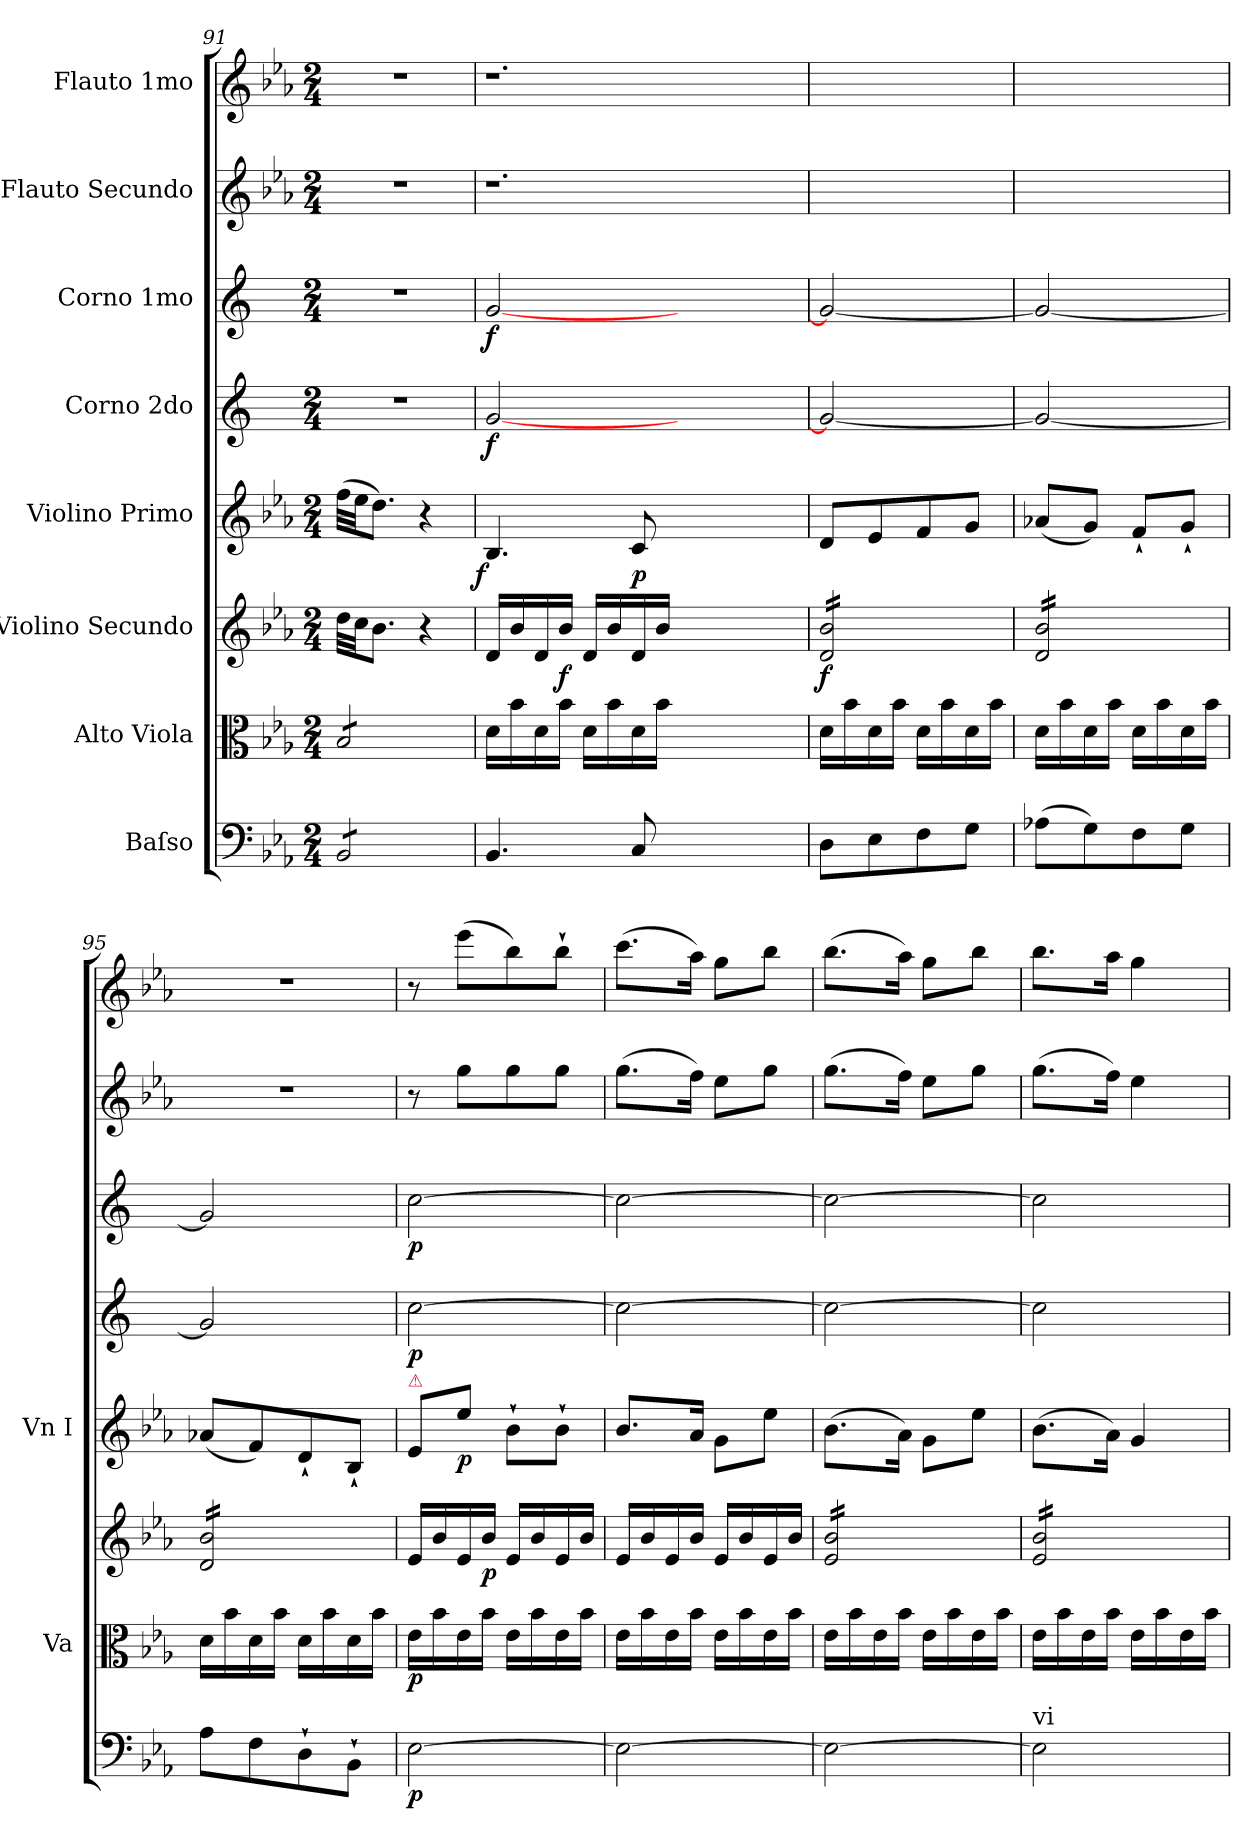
**kern	**dynam	**kern	**dynam	**kern	**dynam	**kern	**dynam	**kern	**dynam	**kern	**dynam	**kern	**kern
*part8	*part8	*part7	*part7	*part6	*part6	*part5	*part5	*part4	*part4	*part3	*part3	*part2	*part1
*staff8	*staff8	*staff7	*staff7	*staff6	*staff6	*staff5	*staff5	*staff4	*staff4	*staff3	*staff3	*staff2	*staff1
*I"Baſso	*	*I"Alto Viola	*	*I"Violino Secundo	*	*I"Violino Primo	*	*I"Corno 2do	*	*I"Corno 1mo	*	*I"Flauto Secundo	*I"Flauto 1mo
*	*	*I'Va	*	*	*	*I'Vn I	*	*	*	*	*	*	*
*clefF4	*	*clefC3	*	*clefG2	*	*clefG2	*	*clefG2	*	*clefG2	*	*clefG2	*clefG2
*	*	*	*	*	*	*	*	*ITrd5c9	*	*ITrd5c9	*	*	*
*k[b-e-a-]	*	*k[b-e-a-]	*	*k[b-e-a-]	*	*k[b-e-a-]	*	*k[b-e-a-]	*	*k[b-e-a-]	*	*k[b-e-a-]	*k[b-e-a-]
*M2/4	*	*M2/4	*	*M2/4	*	*M2/4	*	*M2/4	*	*M2/4	*	*M2/4	*M2/4
=91	=91	=91	=91	=91	=91	=91	=91	=91	=91	=91	=91	=91	=91
*tremolo	*	*	*	*	*	*	*	*	*	*	*	*	*
*	*	*tremolo	*	*	*	*	*	*	*	*	*	*	*
8BB-/L	.	8B-/L	.	32dd\LLL	.	(32ff\LLL	.	2r	.	2r	.	2r	2r
.	.	.	.	32cc\JJ	.	32ee-\JJ	.	.	.	.	.	.	.
.	.	.	.	8.b-\J	.	8.dd\J)	.	.	.	.	.	.	.
8BB-/	.	8B-/	.	.	.	.	.	.	.	.	.	.	.
8BB-/	.	8B-/	.	4r	.	4r	.	.	.	.	.	.	.
8BB-/J	.	8B-/J	.	.	.	.	.	.	.	.	.	.	.
*	*	*Xtremolo	*	*	*	*	*	*	*	*	*	*	*
*Xtremolo	*	*	*	*	*	*	*	*	*	*	*	*	*
=92	=92	=92	=92	=92	=92	=92	=92	=92	=92	=92	=92	=92	=92
!	!	!	!	!	!	!	!LO:DY:rj	!	!	!	!	!	!
4.BB-/	.	16d\LL	forti	16d/LL	.	4.B-/	f	[2B-/	f	[2B-/	f	1.r	1.r
.	.	16b-\	.	16b-/	.	.	.	.	.	.	.	.	.
.	.	16d\	.	16d/	.	.	.	.	.	.	.	.	.
.	.	16b-\JJ	.	16b-/JJ	f	.	.	.	.	.	.	.	.
.	.	16d\LL	.	16d/LL	.	.	.	.	.	.	.	.	.
.	.	16b-\	.	16b-/	.	.	.	.	.	.	.	.	.
8C/	.	16d\	.	16d/	.	8c/	p	.	.	.	.	.	.
.	.	16b-\JJ	.	16b-/JJ	.	.	.	.	.	.	.	.	.
1ryy	.	1ryy	.	1ryy	.	1ryy	.	1ryy	.	1ryy	.	.	.
=93	=93	=93	=93	=93	=93	=93	=93	=93	=93	=93	=93	=93	=93
!	!	!	!	!LO:TX:a:color=limegreen:t=S	!	!	!	!	!	!	!	!	!
*	*	*	*	*tremolo	*	*	*	*	*	*	*	*	*
8D\L	.	16d\LL	.	16d/ 16b-/LL	f	8d/L	.	2B-/_	.	2B-/_	.	2ryy	2ryy
.	.	16b-\	.	16d/ 16b-/	.	.	.	.	.	.	.	.	.
8E-\	.	16d\	.	16d/ 16b-/	.	8e-/	.	.	.	.	.	.	.
.	.	16b-\JJ	.	16d/ 16b-/	.	.	.	.	.	.	.	.	.
8F\	.	16d\LL	.	16d/ 16b-/	.	8f/	.	.	.	.	.	.	.
.	.	16b-\	.	16d/ 16b-/	.	.	.	.	.	.	.	.	.
8G\J	.	16d\	.	16d/ 16b-/	.	8g/J	.	.	.	.	.	.	.
.	.	16b-\JJ	.	16d/ 16b-/JJ	.	.	.	.	.	.	.	.	.
=94	=94	=94	=94	=94	=94	=94	=94	=94	=94	=94	=94	=94	=94
(8A-X\L	.	16d\LL	.	16d/ 16b-/LL	.	(8a-X/L	.	2B-/_	.	2B-/_	.	2ryy	2ryy
.	.	16b-\	.	16d/ 16b-/	.	.	.	.	.	.	.	.	.
8G\)	.	16d\	.	16d/ 16b-/	.	8g/J)	.	.	.	.	.	.	.
.	.	16b-\JJ	.	16d/ 16b-/	.	.	.	.	.	.	.	.	.
8F\	.	16d\LL	.	16d/ 16b-/	.	8f`/L	.	.	.	.	.	.	.
.	.	16b-\	.	16d/ 16b-/	.	.	.	.	.	.	.	.	.
8G\J	.	16d\	.	16d/ 16b-/	.	8g`/J	.	.	.	.	.	.	.
.	.	16b-\JJ	.	16d/ 16b-/JJ	.	.	.	.	.	.	.	.	.
=95	=95	=95	=95	=95	=95	=95	=95	=95	=95	=95	=95	=95	=95
8A-\L	.	16d\LL	.	16d/ 16b-/LL	.	(8a-X/L	.	2B-/]	.	2B-/]	.	2r	2r
.	.	16b-\	.	16d/ 16b-/	.	.	.	.	.	.	.	.	.
8F\	.	16d\	.	16d/ 16b-/	.	8f/)	.	.	.	.	.	.	.
.	.	16b-\JJ	.	16d/ 16b-/	.	.	.	.	.	.	.	.	.
8D`\	.	16d\LL	.	16d/ 16b-/	.	8d`/	.	.	.	.	.	.	.
.	.	16b-\	.	16d/ 16b-/	.	.	.	.	.	.	.	.	.
8BB-`\J	.	16d\	.	16d/ 16b-/	.	8B-`/J	.	.	.	.	.	.	.
.	.	16b-\JJ	.	16d/ 16b-/JJ	.	.	.	.	.	.	.	.	.
*	*	*	*	*Xtremolo	*	*	*	*	*	*	*	*	*
=96	=96	=96	=96	=96	=96	=96	=96	=96	=96	=96	=96	=96	=96
!	!	!	!	!	!	!LO:TX:a:color=crimson:t=⚠	!	!	!	!	!	!	!
[2E-\	p	16e-\LL	p	16e-/LL	.	8e-/L	.	[2e-\	p	[2e-\	p	8r	8r
.	.	16b-\	.	16b-/	.	.	.	.	.	.	.	.	.
.	.	16e-\	.	16e-/	.	8ee-\J	p	.	.	.	.	8gg\L	(8eee-\L
.	.	16b-\JJ	.	16b-/JJ	p	.	.	.	.	.	.	.	.
.	.	16e-\LL	.	16e-/LL	.	8b-`\L	.	.	.	.	.	8gg\	8bb-\)
.	.	16b-\	.	16b-/	.	.	.	.	.	.	.	.	.
.	.	16e-\	.	16e-/	.	8b-`\J	.	.	.	.	.	8gg\J	8bb-`\J
.	.	16b-\JJ	.	16b-/JJ	.	.	.	.	.	.	.	.	.
=97	=97	=97	=97	=97	=97	=97	=97	=97	=97	=97	=97	=97	=97
2E-\_	.	16e-\LL	.	16e-/LL	.	8.b-/L	.	2e-\_	.	2e-\_	.	(8.gg\L	(8.ccc\L
.	.	16b-\	.	16b-/	.	.	.	.	.	.	.	.	.
.	.	16e-\	.	16e-/	.	.	.	.	.	.	.	.	.
.	.	16b-\JJ	.	16b-/JJ	.	16a-/Jk	.	.	.	.	.	16ff\Jk)	16aa-\Jk)
.	.	16e-\LL	.	16e-/LL	.	8g\L	.	.	.	.	.	8ee-\L	8gg\L
.	.	16b-\	.	16b-/	.	.	.	.	.	.	.	.	.
.	.	16e-\	.	16e-/	.	8ee-\J	.	.	.	.	.	8gg\J	8bb-\J
.	.	16b-\JJ	.	16b-/JJ	.	.	.	.	.	.	.	.	.
=98	=98	=98	=98	=98	=98	=98	=98	=98	=98	=98	=98	=98	=98
*	*	*	*	*tremolo	*	*	*	*	*	*	*	*	*
2E-\_	.	16e-\LL	.	16e-/ 16b-/LL	.	(8.b-\L	.	2e-\_	.	2e-\_	.	(8.gg\L	(8.bb-\L
.	.	16b-\	.	16e-/ 16b-/	.	.	.	.	.	.	.	.	.
.	.	16e-\	.	16e-/ 16b-/	.	.	.	.	.	.	.	.	.
.	.	16b-\JJ	.	16e-/ 16b-/	.	16a-\Jk)	.	.	.	.	.	16ff\Jk)	16aa-\Jk)
.	.	16e-\LL	.	16e-/ 16b-/	.	8g\L	.	.	.	.	.	8ee-\L	8gg\L
.	.	16b-\	.	16e-/ 16b-/	.	.	.	.	.	.	.	.	.
.	.	16e-\	.	16e-/ 16b-/	.	8ee-\J	.	.	.	.	.	8gg\J	8bb-\J
.	.	16b-\JJ	.	16e-/ 16b-/JJ	.	.	.	.	.	.	.	.	.
=99	=99	=99	=99	=99	=99	=99	=99	=99	=99	=99	=99	=99	=99
!LO:TX:a:t=vi	!	!	!	!	!	!	!	!	!	!	!	!	!
2E-\]	.	16e-\LL	.	16e-/ 16b-/LL	.	(8.b-\L	.	2e-\]	.	2e-\]	.	(8.gg\L	8.bb-\L
.	.	16b-\	.	16e-/ 16b-/	.	.	.	.	.	.	.	.	.
.	.	16e-\	.	16e-/ 16b-/	.	.	.	.	.	.	.	.	.
.	.	16b-\JJ	.	16e-/ 16b-/	.	16a-\Jk)	.	.	.	.	.	16ff\Jk)	16aa-\Jk
.	.	16e-\LL	.	16e-/ 16b-/	.	4g/	.	.	.	.	.	4ee-\	4gg\
.	.	16b-\	.	16e-/ 16b-/	.	.	.	.	.	.	.	.	.
.	.	16e-\	.	16e-/ 16b-/	.	.	.	.	.	.	.	.	.
.	.	16b-\JJ	.	16e-/ 16b-/JJ	.	.	.	.	.	.	.	.	.
*	*	*	*	*Xtremolo	*	*	*	*	*	*	*	*	*
=	=	=	=	=	=	=	=	=	=	=	=	=	=
*-	*-	*-	*-	*-	*-	*-	*-	*-	*-	*-	*-	*-	*-
